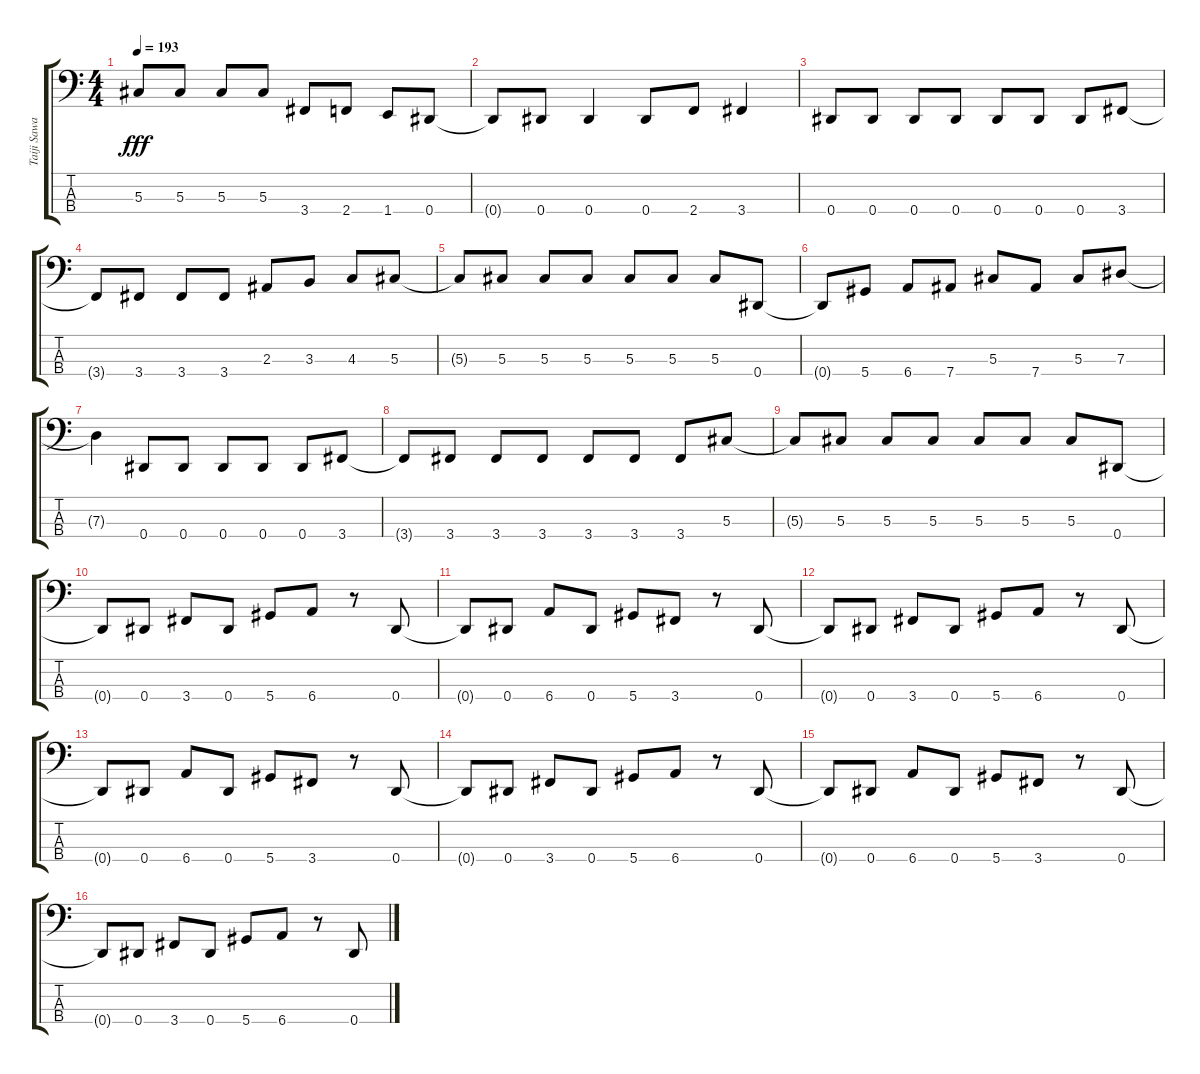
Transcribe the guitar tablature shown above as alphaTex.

\track ("Taiji Sawada (Taiji)" "Taiji Sawa") {instrument electricbasspick}
\staff {score tabs}
\tuning (Gb2 Db2 Ab1 Eb1) {hide}
\ts (4 4)
\tempo 193
\clef f4
\ks c
5.3{t}.8{dy fff} 5.3.8 5.3.8 5.3.8 3.4.8 2.4.8 1.4.8 0.4.8 |
0.4{t}.8 0.4.8 0.4.4 0.4.8 2.4.8 3.4.4 |
0.4.8 0.4.8 0.4.8 0.4.8 0.4.8 0.4.8 0.4.8 3.4.8 |
3.4{t}.8 3.4.8 3.4.8 3.4.8 2.3.8 3.3.8 4.3.8 5.3.8 |
5.3{t}.8 5.3.8 5.3.8 5.3.8 5.3.8 5.3.8 5.3.8 0.4.8 |
0.4{t}.8 5.4.8 6.4.8 7.4.8 5.3.8 7.4.8 5.3.8 7.3.8 |
7.3{t}.4 0.4.8 0.4.8 0.4.8 0.4.8 0.4.8 3.4.8 |
3.4{t}.8 3.4.8 3.4.8 3.4.8 3.4.8 3.4.8 3.4.8 5.3.8 |
5.3{t}.8 5.3.8 5.3.8 5.3.8 5.3.8 5.3.8 5.3.8 0.4.8 |
0.4{t}.8 0.4.8 3.4.8 0.4.8 5.4.8 6.4.8 r.8 0.4.8 |
0.4{t}.8 0.4.8 6.4.8 0.4.8 5.4.8 3.4.8 r.8 0.4.8 |
0.4{t}.8 0.4.8 3.4.8 0.4.8 5.4.8 6.4.8 r.8 0.4.8 |
0.4{t}.8 0.4.8 6.4.8 0.4.8 5.4.8 3.4.8 r.8 0.4.8 |
0.4{t}.8 0.4.8 3.4.8 0.4.8 5.4.8 6.4.8 r.8 0.4.8 |
0.4{t}.8 0.4.8 6.4.8 0.4.8 5.4.8 3.4.8 r.8 0.4.8 |
0.4{t}.8 0.4.8 3.4.8 0.4.8 5.4.8 6.4.8 r.8 0.4.8
